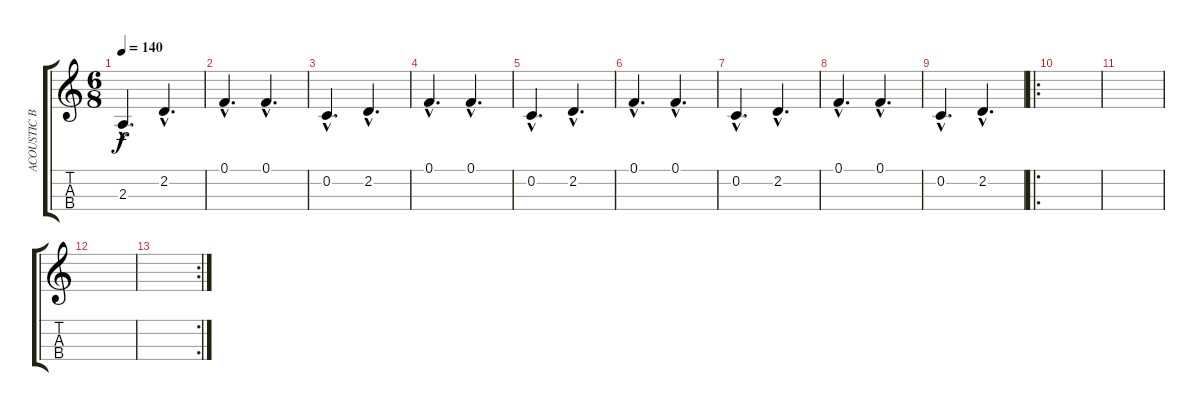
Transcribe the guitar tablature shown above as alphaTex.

\track ("ACOUSTIC BASS" "ACOUSTIC B") {instrument acousticbass}
\staff {score tabs}
\tuning (F3 C3 G2 D2) {hide}
\ts (6 8)
\tempo 140
\clef g2
\ks c
2.3{hac}.4{d dy f} 2.2{hac}.4{d} |
0.1{hac}.4{d} 0.1{hac}.4{d} |
0.2{hac}.4{d} 2.2{hac}.4{d} |
0.1{hac}.4{d} 0.1{hac}.4{d} |
0.2{hac}.4{d} 2.2{hac}.4{d} |
0.1{hac}.4{d} 0.1{hac}.4{d} |
0.2{hac}.4{d} 2.2{hac}.4{d} |
0.1{hac}.4{d} 0.1{hac}.4{d} |
0.2{hac}.4{d} 2.2{hac}.4{d} |
\ro
|
|
|
\rc 2
